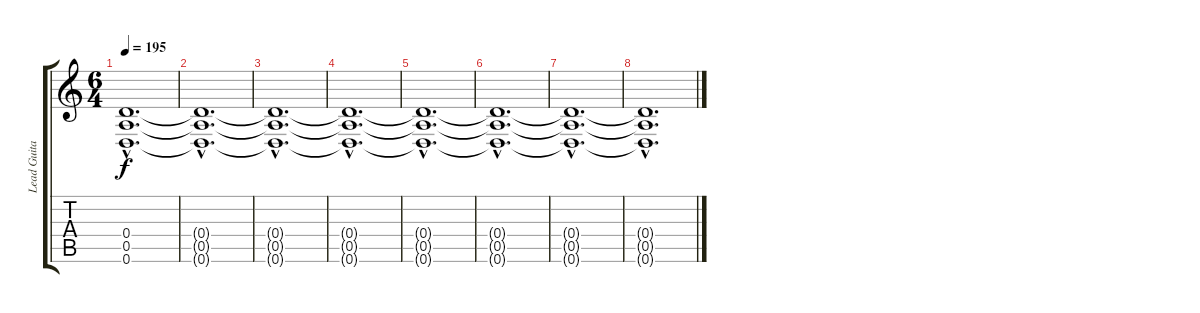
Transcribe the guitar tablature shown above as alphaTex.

\track ("Lead Guitar" "Lead Guita") {instrument distortionguitar}
\staff {score tabs}
\tuning (E4 B3 G3 D3 A2 D2) {hide}
\ts (6 4)
\tempo 195
\clef g2
\ks c
(0.4{hac t} 0.5{hac t} 0.6{hac t}).1{d dy f} |
(0.4{hac t} 0.5{hac t} 0.6{hac t}).1{d} |
(0.4{hac t} 0.5{hac t} 0.6{hac t}).1{d} |
(0.4{hac t} 0.5{hac t} 0.6{hac t}).1{d} |
(0.4{hac t} 0.5{hac t} 0.6{hac t}).1{d} |
(0.4{hac t} 0.5{hac t} 0.6{hac t}).1{d} |
(0.4{hac t} 0.5{hac t} 0.6{hac t}).1{d} |
(0.4{hac t} 0.5{hac t} 0.6{hac t}).1{d}
